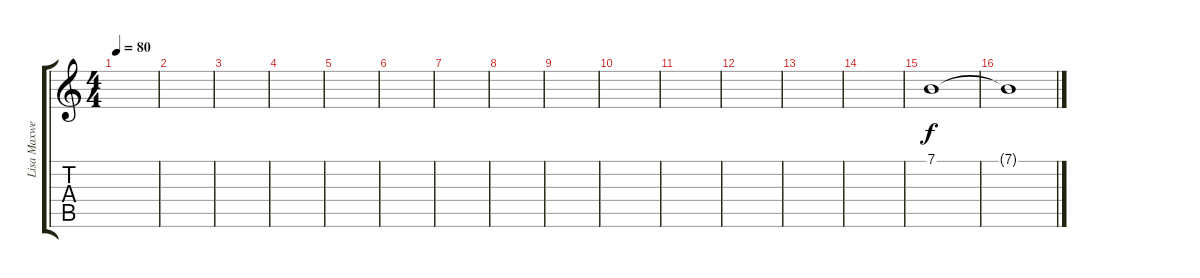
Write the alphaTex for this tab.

\track ("Lisa Maxwell" "Lisa Maxwe") {instrument flute}
\staff {score tabs}
\tuning (E4 B3 G3 D3 A2 E2) {hide}
\ts (4 4)
\tempo 80
\clef g2
\ks c
|
|
|
|
|
|
|
|
|
|
|
|
|
|
7.1.1 |
7.1{t}.1
